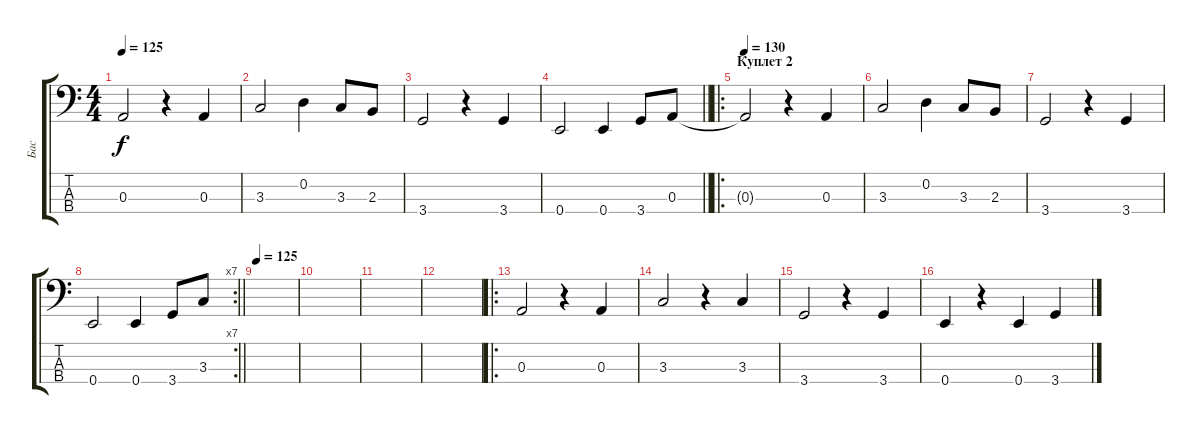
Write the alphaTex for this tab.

\track ("Бас" "Бас") {instrument slapbass1}
\staff {score tabs}
\tuning (G2 D2 A1 E1) {hide}
\ts (4 4)
\tempo 125
\clef f4
\ks c
0.3.2{dy f} r.4 0.3.4 |
3.3.2 0.2.4 3.3.8 2.3.8 |
3.4.2 r.4 3.4.4 |
\barLineRight lightlight
0.4.2 0.4.4 3.4.8 0.3.8 |
\ro
\section ("" "Куплет 2")
\tempo 130
0.3{t}.2 r.4 0.3.4 |
3.3.2 0.2.4 3.3.8 2.3.8 |
3.4.2 r.4 3.4.4 |
\rc 7
\barLineRight lightlight
0.4.2 0.4.4 3.4.8 3.3.8 |
\tempo 125
|
|
|
|
\ro
0.3.2 r.4 0.3.4 |
3.3.2 r.4 3.3.4 |
3.4.2 r.4 3.4.4 |
0.4.4 r.4 0.4.4 3.4.4
